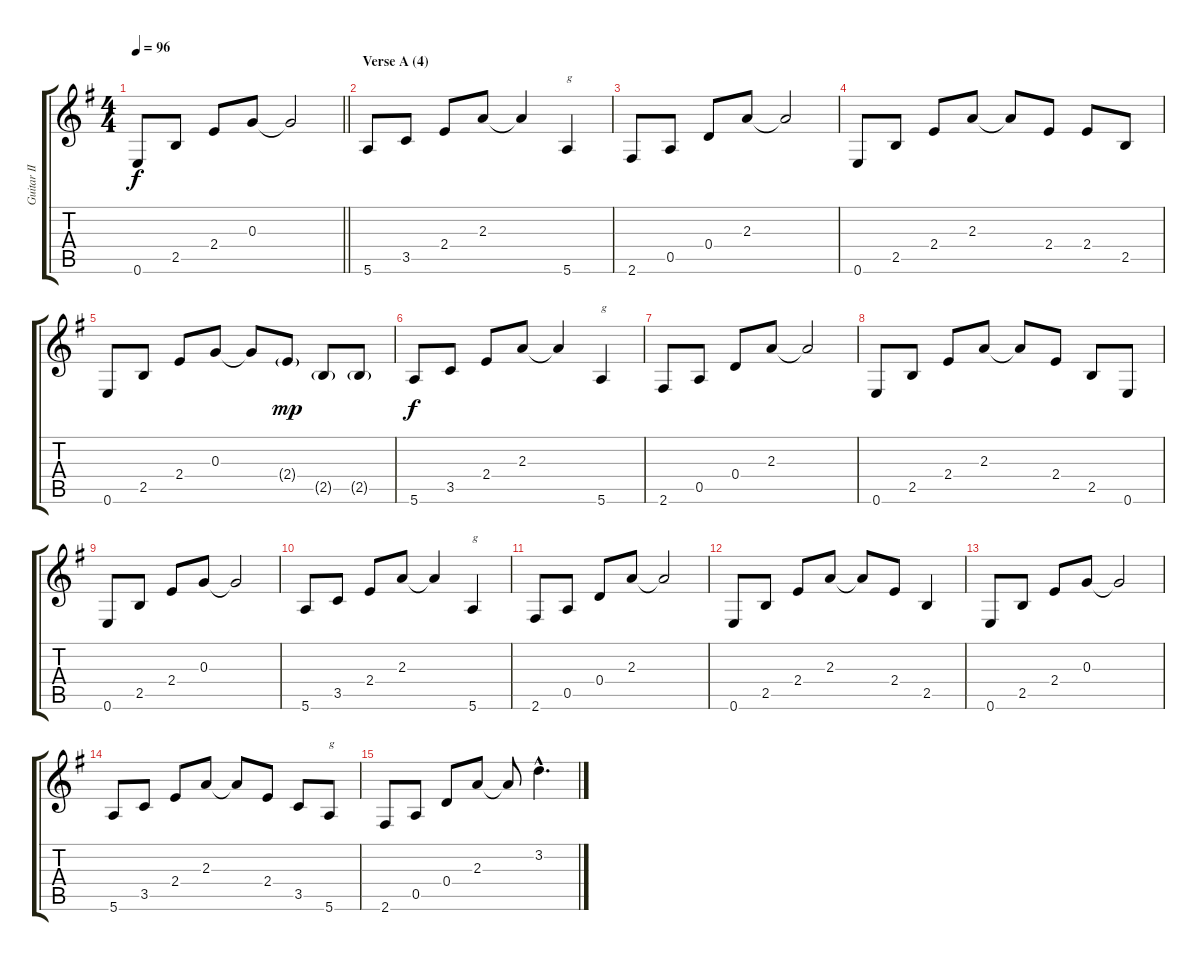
\track ("Guitar II" "Guitar II") {instrument acousticguitarsteel}
\staff {score tabs}
\tuning (E4 B3 G3 D3 A2 E2) {hide}
\ts (4 4)
\tempo 96
\clef g2
\barLineRight lightlight
\ks eminor
0.6.8{dy f} 2.5.8 2.4.8 0.3.8 0.3{t}.2 |
\section ("" "Verse A (4)")
5.6.8 3.5.8 2.4.8 2.3.8 2.3{t}.4 5.6.4{txt "g"} |
2.6.8 0.5.8 0.4.8 2.3.8 2.3{t}.2 |
0.6.8 2.5.8 2.4.8 2.3.8 2.3{t}.8 2.4.8 2.4.8 2.5.8 |
0.6.8 2.5.8 2.4.8 0.3.8 0.3{t}.8 2.4{g}.8{dy mp} 2.5{g}.8 2.5{g}.8 |
5.6.8{dy f} 3.5.8 2.4.8 2.3.8 2.3{t}.4 5.6.4{txt "g"} |
2.6.8 0.5.8 0.4.8 2.3.8 2.3{t}.2 |
0.6.8 2.5.8 2.4.8 2.3.8 2.3{t}.8 2.4.8 2.5.8 0.6.8 |
0.6.8 2.5.8 2.4.8 0.3.8 0.3{t}.2 |
5.6.8 3.5.8 2.4.8 2.3.8 2.3{t}.4 5.6.4{txt "g"} |
2.6.8 0.5.8 0.4.8 2.3.8 2.3{t}.2 |
0.6.8 2.5.8 2.4.8 2.3.8 2.3{t}.8 2.4.8 2.5.4 |
0.6.8 2.5.8 2.4.8 0.3.8 0.3{t}.2 |
5.6.8 3.5.8 2.4.8 2.3.8 2.3{t}.8 2.4.8 3.5.8 5.6.8{txt "g"} |
2.6.8 0.5.8 0.4.8 2.3.8 2.3{t}.8 3.2{hac}.4{d}
